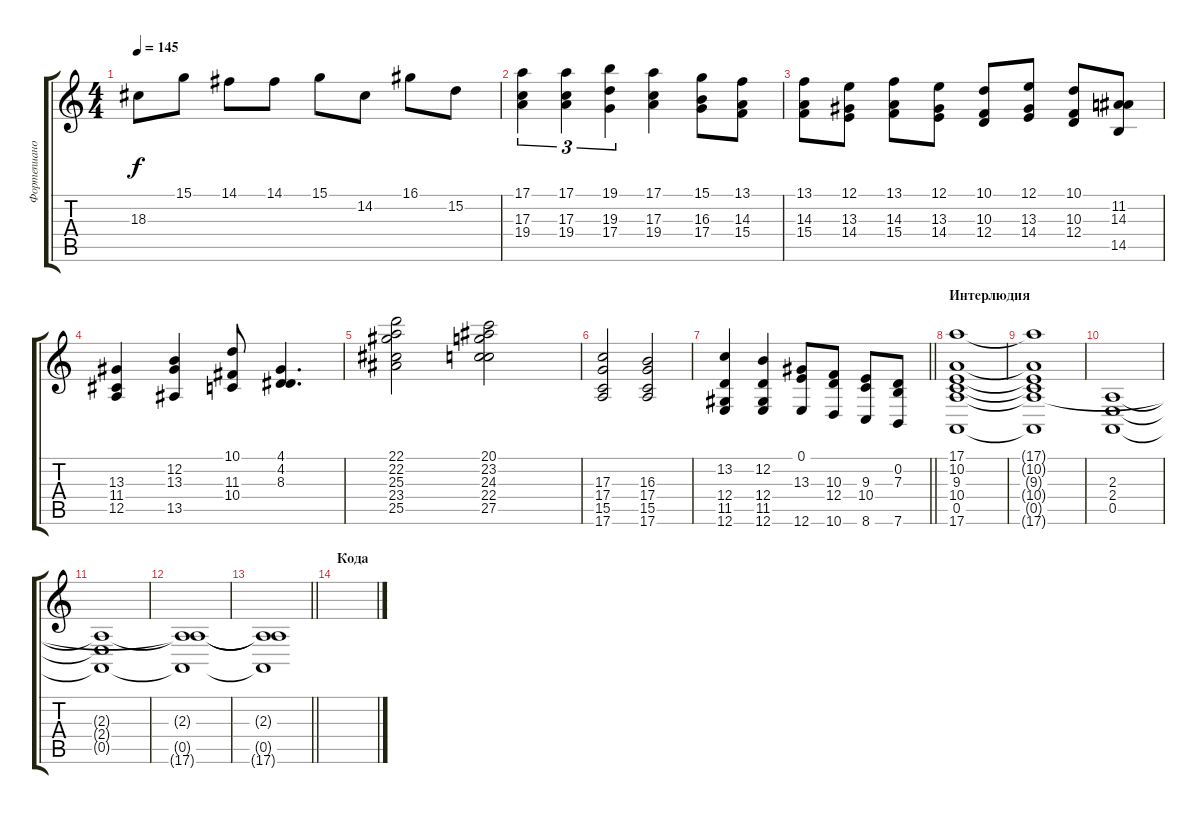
\track ("Фортепиано" "Фортепиано") {instrument electricgrandpiano}
\staff {score tabs}
\tuning (E4 B3 G3 D3 A2 E2) {hide}
\ts (4 4)
\tempo 145
\clef g2
\ks c
18.3.8{dy f} 15.1.8 14.1.8 14.1.8 15.1.8 14.2.8 16.1.8 15.2.8 |
(17.1 17.3 19.4).4{tu (3 2)} (17.1 17.3 19.4).4{tu (3 2)} (19.1 19.3 17.4).4{tu (3 2)} (17.1 17.3 19.4).4 (15.1 16.3 17.4).8 (13.1 14.3 15.4).8 |
(13.1 14.3 15.4).8 (12.1 13.3 14.4).8 (13.1 14.3 15.4).8 (12.1 13.3 14.4).8 (10.1 10.3 12.4).8 (12.1 13.3 14.4).8 (10.1 10.3 12.4).8 (11.2 14.3 14.5).8 |
(13.3 11.4 12.5).4 (12.2 13.3 13.5).4 (10.1 11.3 10.4).8 (4.1 4.2 8.3).4{d} |
(22.1 22.2 25.3 23.4 25.5).2 (20.1 23.2 24.3 22.4 27.5).2 |
(17.3 17.4 15.5 17.6).2 (16.3 17.4 15.5 17.6).2 |
\barLineRight lightlight
(13.2 12.4 11.5 12.6).4 (12.2 12.4 11.5 12.6).4 (0.1 13.3 12.6).8 (10.3 12.4 10.6).8 (9.3 10.4 8.6).8 (0.2 7.3 7.6).8 |
\section ("" "Интерлюдия")
(17.1 10.2 9.3 10.4 0.5 17.6).1 |
(17.1{t} 10.2{t} 9.3{t} 10.4{t} 0.5{t} 17.6{t}).1 |
(2.3 2.4 0.5).1 |
(2.3{t} 2.4{t} 0.5{t}).1 |
(2.3{t} 0.5{t} 17.6{t}).1 |
\barLineRight lightlight
(2.3{t} 0.5{t} 17.6{t}).1 |
\section ("" "Кода")
